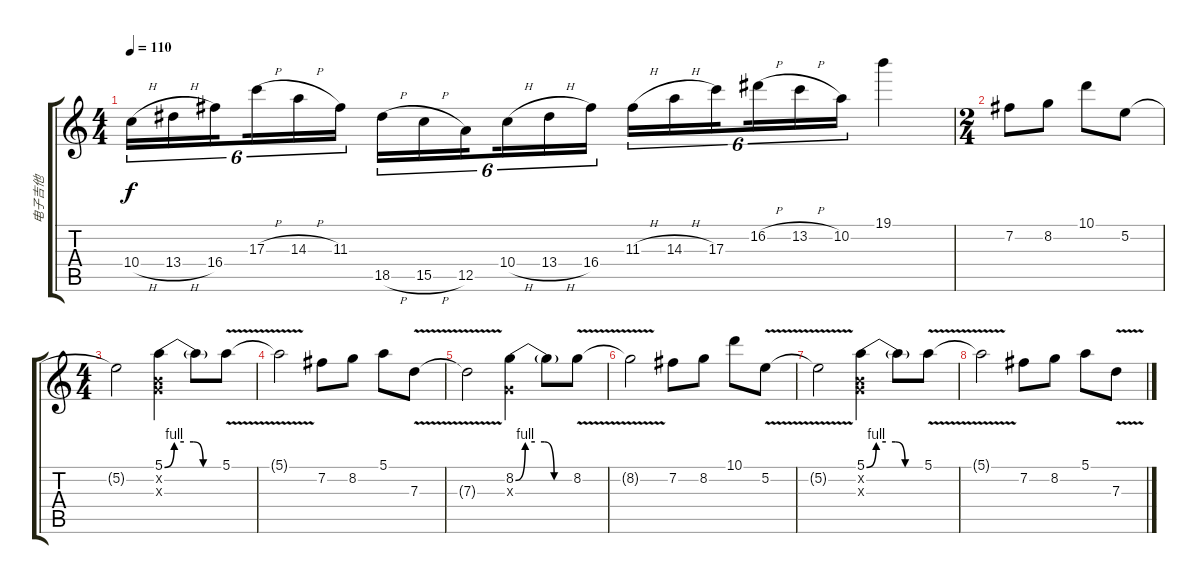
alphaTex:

\track ("电子吉他" "电子吉他") {instrument overdrivenguitar}
\staff {score tabs}
\tuning (E4 B3 G3 D3 A2 E2) {hide}
\ts (4 4)
\tempo 110
\clef g2
\ks c
10.4{h}.16{tu (6 4) dy f} 13.4{h}.16{tu (6 4)} 16.4.16{tu (6 4) beam splitsecondary} 17.3{h}.16{tu (6 4)} 14.3{h}.16{tu (6 4)} 11.3.16{tu (6 4)} 18.5{h}.16{tu (6 4)} 15.5{h}.16{tu (6 4)} 12.5.16{tu (6 4) beam splitsecondary} 10.4{h}.16{tu (6 4)} 13.4{h}.16{tu (6 4)} 16.4.16{tu (6 4)} 11.3{h}.16{tu (6 4)} 14.3{h}.16{tu (6 4)} 17.3.16{tu (6 4) beam splitsecondary} 16.2{h}.16{tu (6 4)} 13.2{h}.16{tu (6 4)} 10.2.16{tu (6 4)} 19.1.4 |
\ts (2 4)
7.2.8 8.2.8 10.1.8 5.2.8 |
\ts (4 4)
5.2{t}.2 (5.1{be (custom 0 0 10 4 20 4 30 4 40 0 60 0)} 0.2{x} 0.3{x}).4 5.1{t}.8 5.1{v}.8 |
5.1{t}.2 7.2.8 8.2.8 5.1.8 7.3{v}.8 |
7.3{t}.2 (8.2{be (custom 0 0 10 4 20 4 30 4 40 0 60 0)} 0.3{x}).4 8.2{t}.8 8.2{v}.8 |
8.2{t}.2 7.2.8 8.2.8 10.1.8 5.2{v}.8 |
5.2{t}.2 (5.1{be (custom 0 0 10 4 20 4 30 4 40 0 60 0)} 0.2{x} 0.3{x}).4 5.1{t}.8 5.1{v}.8 |
5.1{t}.2 7.2.8 8.2.8 5.1.8 7.3{v}.8
